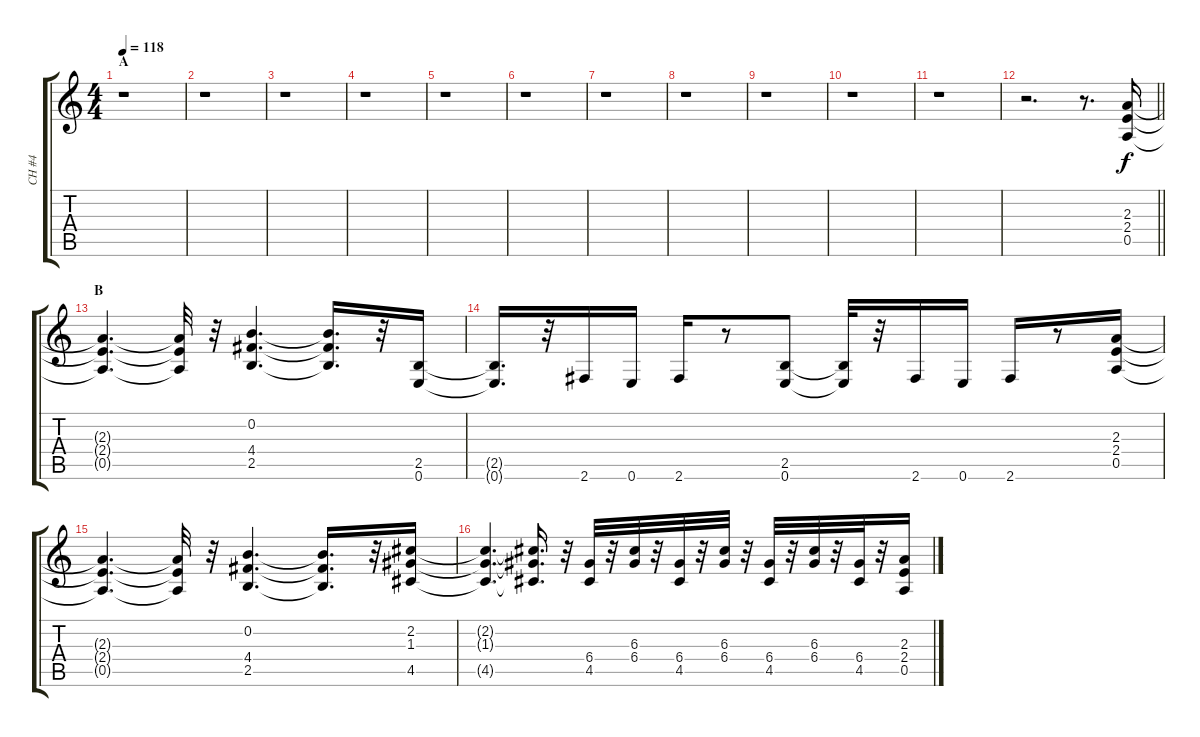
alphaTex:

\track ("CH #4" "CH #4") {instrument overdrivenguitar}
\staff {score tabs}
\tuning (E4 B3 G3 D3 A2 E2) {hide}
\ts (4 4)
\section ("" "A")
\tempo 118
\clef g2
\ks c
r.1{dy f} |
r.1 |
r.1 |
r.1 |
r.1 |
r.1 |
r.1 |
r.1 |
r.1 |
r.1 |
r.1 |
\barLineRight lightlight
r.2{d} r.8{d} (2.3 2.4 0.5).16 |
\section ("" "B")
(2.3{t} 2.4{t} 0.5{t}).4{d} (2.3{t} 2.4{t} 0.5{t}).32 r.32 (0.2 4.4 2.5).4{d} (0.2{t} 4.4{t} 2.5{t}).16{d} r.32 (2.5 0.6).16 |
(2.5{t} 0.6{t}).16{d} r.32 2.6.16 0.6.16 2.6.16 r.8 (2.5 0.6).8 (2.5{t} 0.6{t}).32 r.32 2.6.16 0.6.16 2.6.16 r.8 (2.3 2.4 0.5).16 |
(2.3{t} 2.4{t} 0.5{t}).4{d} (2.3{t} 2.4{t} 0.5{t}).32 r.32 (0.2 4.4 2.5).4{d} (0.2{t} 4.4{t} 2.5{t}).16{d} r.32 (2.2 1.3 4.5).16 |
(2.2{t} 1.3{t} 4.5{t}).4{d} (2.2{t} 1.3{t} 4.5{t}).16{d} r.32 (6.4 4.5).32 r.32 (6.3 6.4).32 r.32 (6.4 4.5).32 r.32 (6.3 6.4).32 r.32 (6.4 4.5).32 r.32 (6.3 6.4).32 r.32 (6.4 4.5).32 r.32 (2.3 2.4 0.5).16
